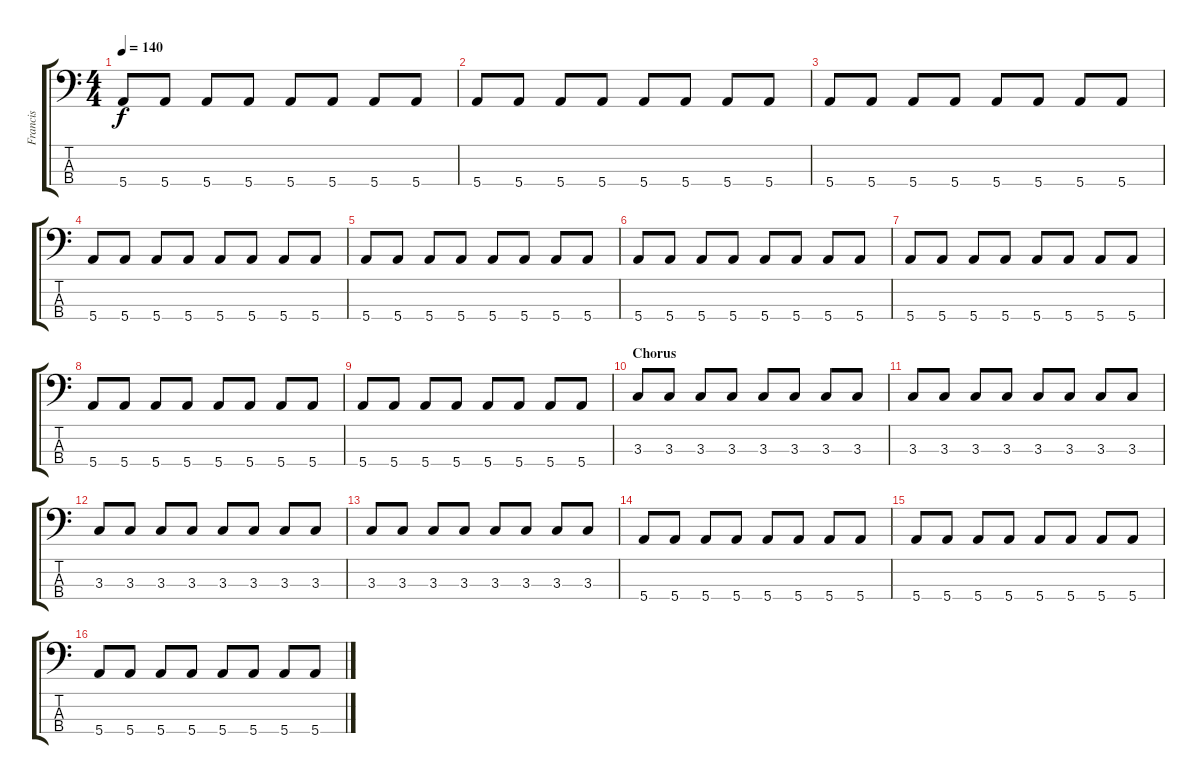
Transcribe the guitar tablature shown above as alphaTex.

\track ("Francis" "Francis") {instrument electricbassfinger}
\staff {score tabs}
\tuning (G2 D2 A1 E1) {hide}
\ts (4 4)
\tempo 140
\clef f4
\ks c
5.4.8{dy f} 5.4.8 5.4.8 5.4.8 5.4.8 5.4.8 5.4.8 5.4.8 |
5.4.8 5.4.8 5.4.8 5.4.8 5.4.8 5.4.8 5.4.8 5.4.8 |
5.4.8 5.4.8 5.4.8 5.4.8 5.4.8 5.4.8 5.4.8 5.4.8 |
5.4.8 5.4.8 5.4.8 5.4.8 5.4.8 5.4.8 5.4.8 5.4.8 |
5.4.8 5.4.8 5.4.8 5.4.8 5.4.8 5.4.8 5.4.8 5.4.8 |
5.4.8 5.4.8 5.4.8 5.4.8 5.4.8 5.4.8 5.4.8 5.4.8 |
5.4.8 5.4.8 5.4.8 5.4.8 5.4.8 5.4.8 5.4.8 5.4.8 |
5.4.8 5.4.8 5.4.8 5.4.8 5.4.8 5.4.8 5.4.8 5.4.8 |
5.4.8 5.4.8 5.4.8 5.4.8 5.4.8 5.4.8 5.4.8 5.4.8 |
\section ("" "Chorus")
3.3.8 3.3.8 3.3.8 3.3.8 3.3.8 3.3.8 3.3.8 3.3.8 |
3.3.8 3.3.8 3.3.8 3.3.8 3.3.8 3.3.8 3.3.8 3.3.8 |
3.3.8 3.3.8 3.3.8 3.3.8 3.3.8 3.3.8 3.3.8 3.3.8 |
3.3.8 3.3.8 3.3.8 3.3.8 3.3.8 3.3.8 3.3.8 3.3.8 |
5.4.8 5.4.8 5.4.8 5.4.8 5.4.8 5.4.8 5.4.8 5.4.8 |
5.4.8 5.4.8 5.4.8 5.4.8 5.4.8 5.4.8 5.4.8 5.4.8 |
5.4.8 5.4.8 5.4.8 5.4.8 5.4.8 5.4.8 5.4.8 5.4.8
